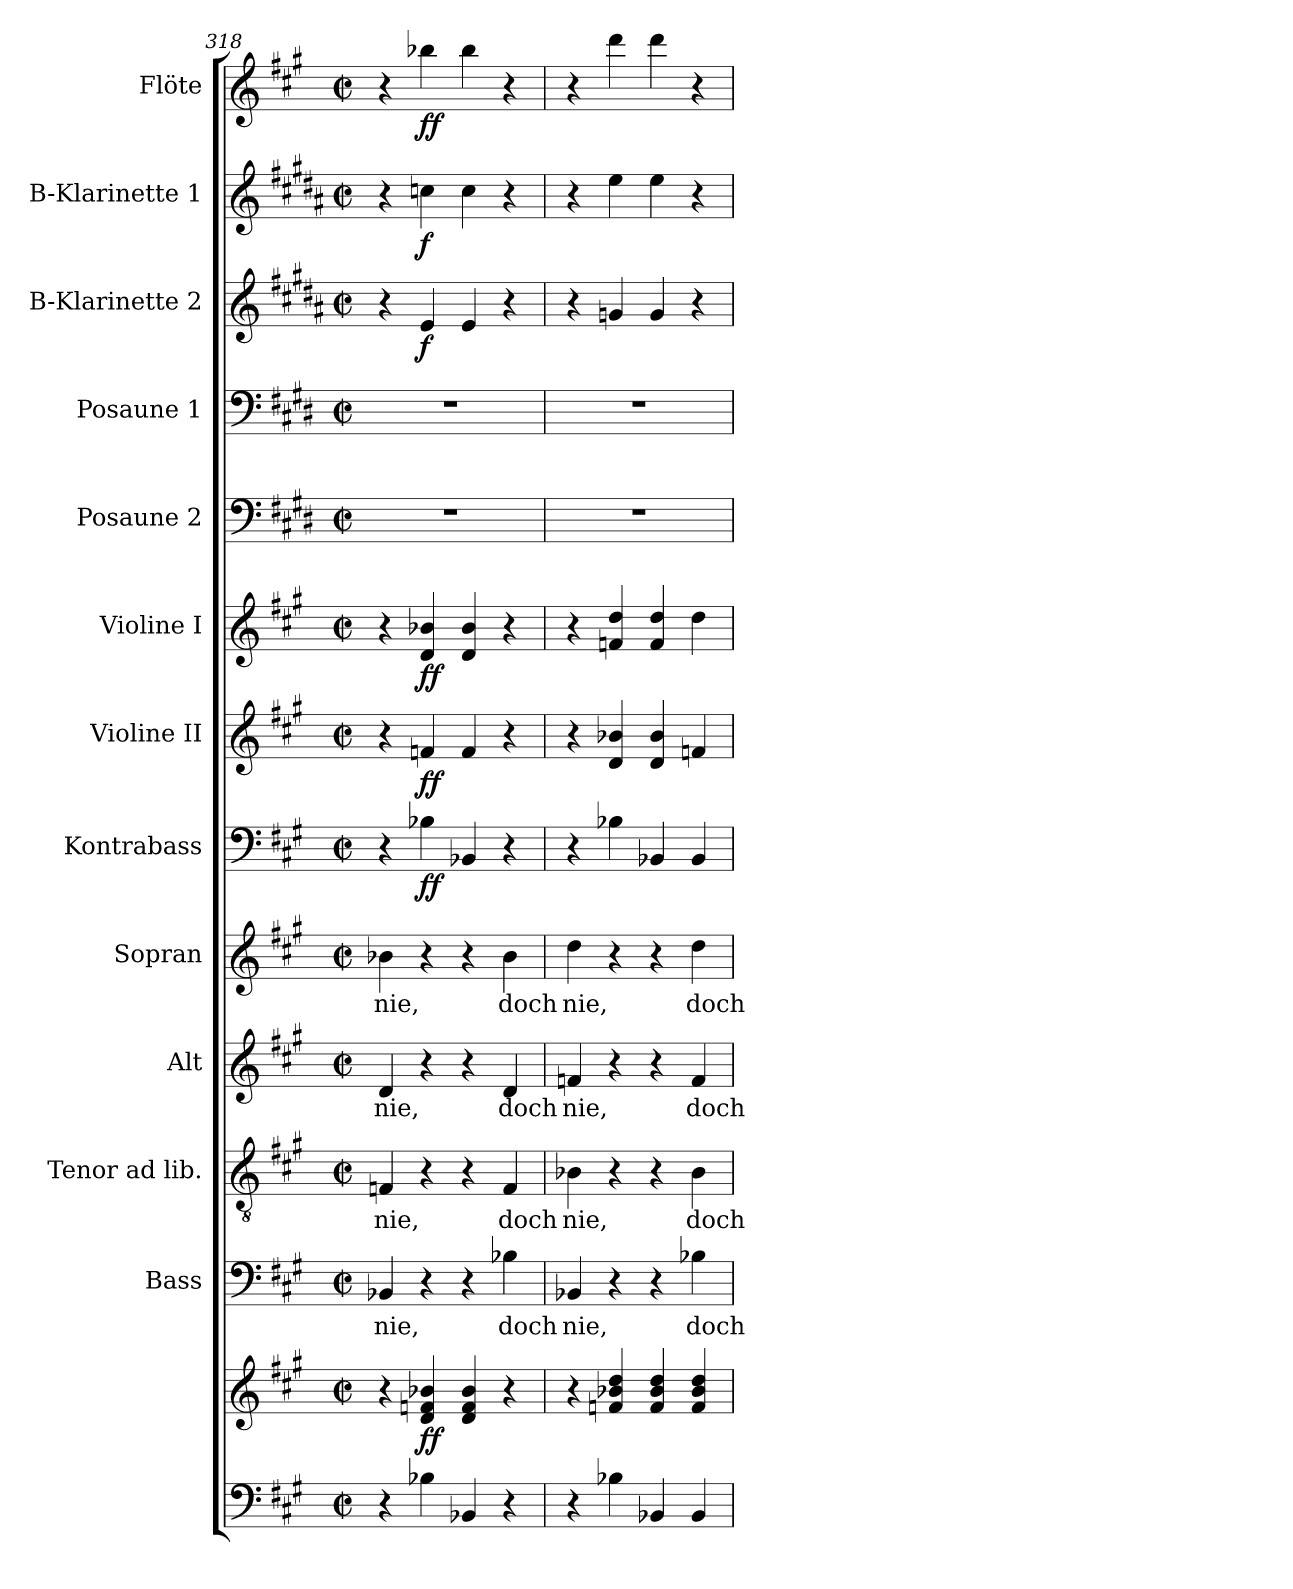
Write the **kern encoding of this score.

**kern	**kern	**dynam	**kern	**text	**kern	**text	**kern	**text	**kern	**text	**kern	**dynam	**kern	**dynam	**kern	**dynam	**kern	**kern	**kern	**dynam	**kern	**dynam	**kern	**dynam
*part13	*part13	*part13	*part12	*part12	*part11	*part11	*part10	*part10	*part9	*part9	*part8	*part8	*part7	*part7	*part6	*part6	*part5	*part4	*part3	*part3	*part2	*part2	*part1	*part1
*staff14	*staff13	*staff13/14	*staff12	*staff12	*staff11	*staff11	*staff10	*staff10	*staff9	*staff9	*staff8	*staff8	*staff7	*staff7	*staff6	*staff6	*staff5	*staff4	*staff3	*staff3	*staff2	*staff2	*staff1	*staff1
*	*	*	*I"Bass	*	*I"Tenor ad lib.	*	*I"Alt	*	*I"Sopran	*	*I"Kontrabass	*	*I"Violine II	*	*I"Violine I	*	*I"Posaune 2	*I"Posaune 1	*I"B-Klarinette 2	*	*I"B-Klarinette 1	*	*I"Flöte	*
*	*	*	*I'B.	*	*I'T.	*	*I'A.	*	*I'S.	*	*I'Kb.	*	*I'Vl. II	*	*I'Vl. I	*	*I'Pos 2	*I'Pos. 1	*I'B Kl. 2	*	*I'B Kl. 1	*	*I'Fl.	*
*clefF4	*clefG2	*	*clefF4	*	*clefGv2	*	*clefG2	*	*clefG2	*	*clefF4	*	*clefG2	*	*clefG2	*	*clefF4	*clefF4	*clefG2	*	*clefG2	*	*clefG2	*
*	*	*	*	*	*	*	*	*	*	*	*ITrd7c12	*	*	*	*	*	*ITrd4c7	*ITrd4c7	*ITrd1c2	*	*ITrd1c2	*	*	*
*k[f#c#g#]	*k[f#c#g#]	*	*k[f#c#g#]	*	*k[f#c#g#]	*	*k[f#c#g#]	*	*k[f#c#g#]	*	*k[f#c#g#]	*	*k[f#c#g#]	*	*k[f#c#g#]	*	*k[f#c#g#]	*k[f#c#g#]	*k[f#c#g#]	*	*k[f#c#g#]	*	*k[f#c#g#]	*
*A:	*A:	*	*A:	*	*A:	*	*A:	*	*A:	*	*A:	*	*A:	*	*A:	*	*A:	*A:	*A:	*	*A:	*	*A:	*
*M2/2	*M2/2	*	*M2/2	*	*M2/2	*	*M2/2	*	*M2/2	*	*M2/2	*	*M2/2	*	*M2/2	*	*M2/2	*M2/2	*M2/2	*	*M2/2	*	*M2/2	*
*met(c|)	*met(c|)	*	*met(c|)	*	*met(c|)	*	*met(c|)	*	*met(c|)	*	*met(c|)	*	*met(c|)	*	*met(c|)	*	*met(c|)	*met(c|)	*met(c|)	*	*met(c|)	*	*met(c|)	*
=318	=318	=318	=318	=318	=318	=318	=318	=318	=318	=318	=318	=318	=318	=318	=318	=318	=318	=318	=318	=318	=318	=318	=318	=318
!	!	!	!	!LO:LY:b	!	!LO:LY:b	!	!LO:LY:b	!	!LO:LY:b	!	!	!	!	!	!	!	!	!	!	!	!	!	!
4r	4r	.	4BB-X/	nie,	4Fn/	nie,	4d/	nie,	4b-X\	nie,	4r	.	4r	.	4r	.	1r	1r	4r	.	4r	.	4r	.
!	!	!LO:DY:b	!	!	!	!	!	!	!	!	!	!LO:DY:b	!	!LO:DY:b	!	!LO:DY:b	!	!	!	!LO:DY:b	!	!LO:DY:b	!	!LO:DY:b
4B-X\	4d/ 4fn/ 4b-X/	ff	4r	.	4r	.	4r	.	4r	.	4BB-X\	ff	4fn/	ff	4d/ 4b-X/	ff	.	.	4d/	f	4b-X\	f	4bb-X\	ff
4BB-X/	4d/ 4f/ 4b-/	.	4r	.	4r	.	4r	.	4r	.	4BBB-X/	.	4f/	.	4d/ 4b-/	.	.	.	4d/	.	4b-\	.	4bb-\	.
!	!	!	!	!LO:LY:b	!	!LO:LY:b	!	!LO:LY:b	!	!LO:LY:b	!	!	!	!	!	!	!	!	!	!	!	!	!	!
4r	4r	.	4B-X\	doch	4F/	doch	4d/	doch	4b-\	doch	4r	.	4r	.	4r	.	.	.	4r	.	4r	.	4r	.
=319	=319	=319	=319	=319	=319	=319	=319	=319	=319	=319	=319	=319	=319	=319	=319	=319	=319	=319	=319	=319	=319	=319	=319	=319
!	!	!	!	!LO:LY:b	!	!LO:LY:b	!	!LO:LY:b	!	!LO:LY:b	!	!	!	!	!	!	!	!	!	!	!	!	!	!
4r	4r	.	4BB-X/	nie,	4B-X\	nie,	4fn/	nie,	4dd\	nie,	4r	.	4r	.	4r	.	1r	1r	4r	.	4r	.	4r	.
4B-X\	4fn/ 4b-X/ 4dd/	.	4r	.	4r	.	4r	.	4r	.	4BB-X\	.	4d/ 4b-X/	.	4fn/ 4dd/	.	.	.	4fn/	.	4dd\	.	4ddd\	.
4BB-X/	4f/ 4b-/ 4dd/	.	4r	.	4r	.	4r	.	4r	.	4BBB-X/	.	4d/ 4b-/	.	4f/ 4dd/	.	.	.	4f/	.	4dd\	.	4ddd\	.
!	!	!	!	!LO:LY:b	!	!LO:LY:b	!	!LO:LY:b	!	!LO:LY:b	!	!	!	!	!	!	!	!	!	!	!	!	!	!
4BB-/	4f/ 4b-/ 4dd/	.	4B-X\	doch	4B-\	doch	4f/	doch	4dd\	doch	4BBB-/	.	4fn/	.	4dd\	.	.	.	4r	.	4r	.	4r	.
=	=	=	=	=	=	=	=	=	=	=	=	=	=	=	=	=	=	=	=	=	=	=	=	=
*-	*-	*-	*-	*-	*-	*-	*-	*-	*-	*-	*-	*-	*-	*-	*-	*-	*-	*-	*-	*-	*-	*-	*-	*-
